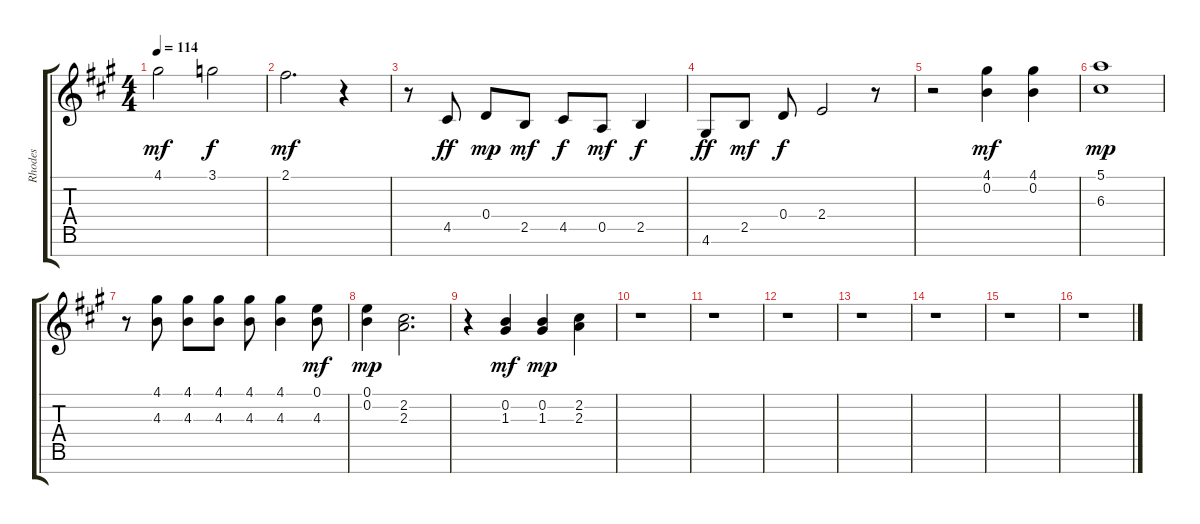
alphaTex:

\track ("Rhodes" "Rhodes") {instrument electricguitarjazz}
\staff {score tabs}
\tuning (E4 B3 G3 D3 A2 E2 B1) {hide}
\ts (4 4)
\tempo 114
\clef g2
\ks a
4.1.2{dy mf} 3.1.2{dy f} |
2.1.2{d dy mf} r.4 |
r.8 4.5.8{dy ff} 0.4.8{dy mp} 2.5.8{dy mf} 4.5.8{dy f} 0.5.8{dy mf} 2.5.4{dy f} |
4.6.8{dy ff} 2.5.8{dy mf} 0.4.8{dy f} 2.4.2 r.8 |
r.2 (4.1 0.2).4{dy mf} (4.1 0.2).4 |
(5.1 6.3).1{dy mp} |
r.8 (4.1 4.3).8 (4.1 4.3).8 (4.1 4.3).8 (4.1 4.3).8 (4.1 4.3).4 (0.1 4.3).8{dy mf} |
(0.1 0.2).4{dy mp} (2.2 2.3).2{d} |
r.4 (0.2 1.3).4{dy mf} (0.2 1.3).4{dy mp} (2.2 2.3).4 |
r.1 |
r.1 |
r.1 |
r.1 |
r.1 |
r.1 |
r.1
